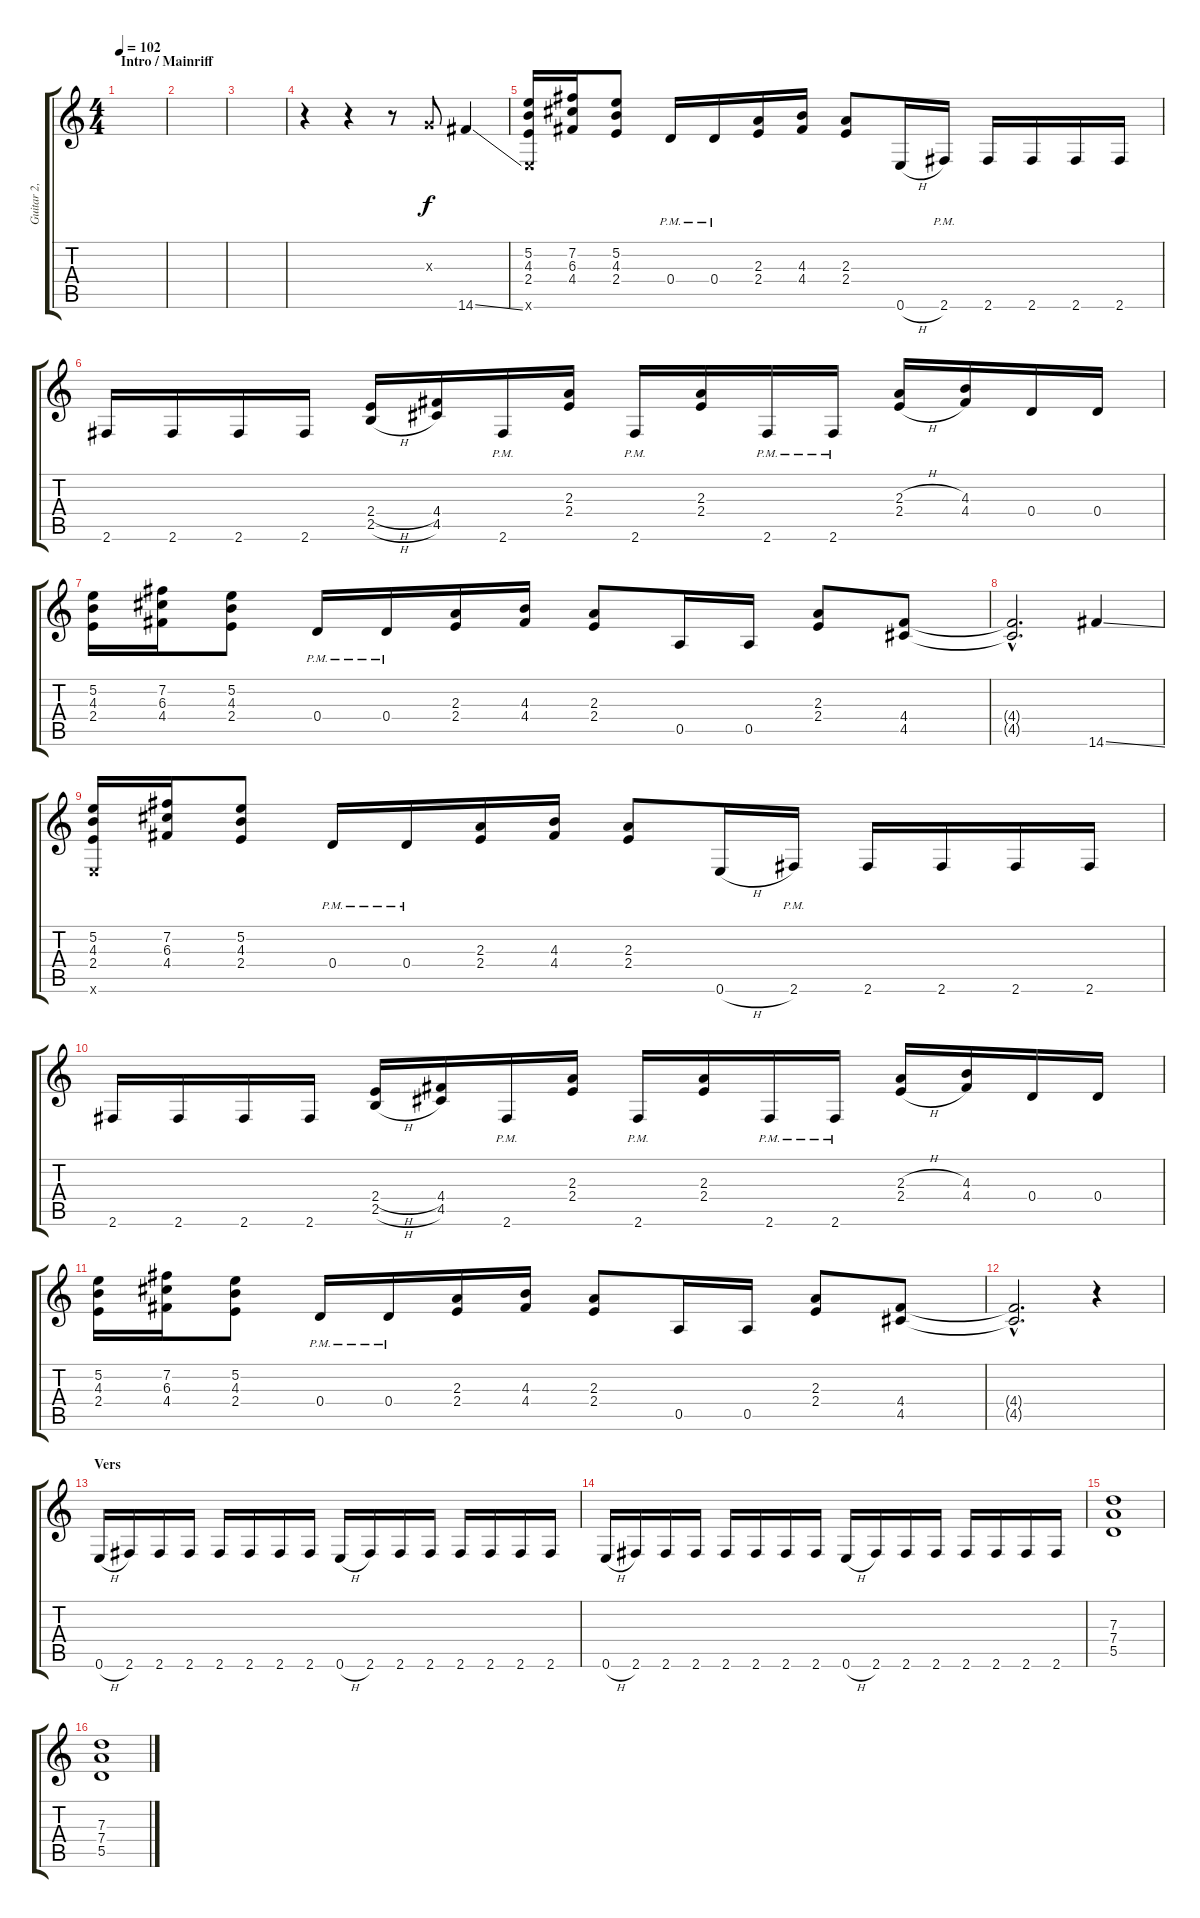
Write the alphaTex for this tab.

\track ("Guitar 2, Rythm" "Guitar 2, ") {instrument distortionguitar}
\staff {score tabs}
\tuning (E4 B3 G3 D3 A2 E2) {hide}
\ts (4 4)
\section ("" "Intro / Mainriff")
\tempo 102
\clef g2
\ks c
|
|
|
r.4 r.4 r.8 0.3{x}.8 14.6{ss}.4 |
(5.2 4.3 2.4 0.6{x}).16 (7.2 6.3 4.4).16 (5.2 4.3 2.4).8 0.4{pm}.16 0.4{pm}.16 (2.3 2.4).16 (4.3 4.4).16 (2.3 2.4).8 0.6{h}.16 2.6{pm}.16 2.6.16 2.6.16 2.6.16 2.6.16 |
2.6.16 2.6.16 2.6.16 2.6.16 (2.4{h} 2.5{h}).16 (4.4 4.5).16 2.6{pm}.16 (2.3 2.4).16 2.6{pm}.16 (2.3 2.4).16 2.6{pm}.16 2.6{pm}.16 (2.3{h} 2.4{h}).16 (4.3 4.4).16 0.4.16 0.4.16 |
(5.2 4.3 2.4).16 (7.2 6.3 4.4).16 (5.2 4.3 2.4).8 0.4{pm}.16 0.4{pm}.16 (2.3 2.4).16 (4.3 4.4).16 (2.3 2.4).8 0.5.16 0.5.16 (2.3 2.4).8 (4.4 4.5).8 |
(4.4{hac t} 4.5{hac t}).2{d} 14.6{ss}.4 |
(5.2 4.3 2.4 0.6{x}).16 (7.2 6.3 4.4).16 (5.2 4.3 2.4).8 0.4{pm}.16 0.4{pm}.16 (2.3 2.4).16 (4.3 4.4).16 (2.3 2.4).8 0.6{h}.16 2.6{pm}.16 2.6.16 2.6.16 2.6.16 2.6.16 |
2.6.16 2.6.16 2.6.16 2.6.16 (2.4{h} 2.5{h}).16 (4.4 4.5).16 2.6{pm}.16 (2.3 2.4).16 2.6{pm}.16 (2.3 2.4).16 2.6{pm}.16 2.6{pm}.16 (2.3{h} 2.4{h}).16 (4.3 4.4).16 0.4.16 0.4.16 |
(5.2 4.3 2.4).16 (7.2 6.3 4.4).16 (5.2 4.3 2.4).8 0.4{pm}.16 0.4{pm}.16 (2.3 2.4).16 (4.3 4.4).16 (2.3 2.4).8 0.5.16 0.5.16 (2.3 2.4).8 (4.4 4.5).8 |
(4.4{hac t} 4.5{hac t}).2{d} r.4 |
\section ("" "Vers")
0.6{h}.16 2.6.16 2.6.16 2.6.16 2.6.16 2.6.16 2.6.16 2.6.16 0.6{h}.16 2.6.16 2.6.16 2.6.16 2.6.16 2.6.16 2.6.16 2.6.16 |
0.6{h}.16 2.6.16 2.6.16 2.6.16 2.6.16 2.6.16 2.6.16 2.6.16 0.6{h}.16 2.6.16 2.6.16 2.6.16 2.6.16 2.6.16 2.6.16 2.6.16 |
(7.3 7.4 5.5).1 |
(7.3 7.4 5.5).1
